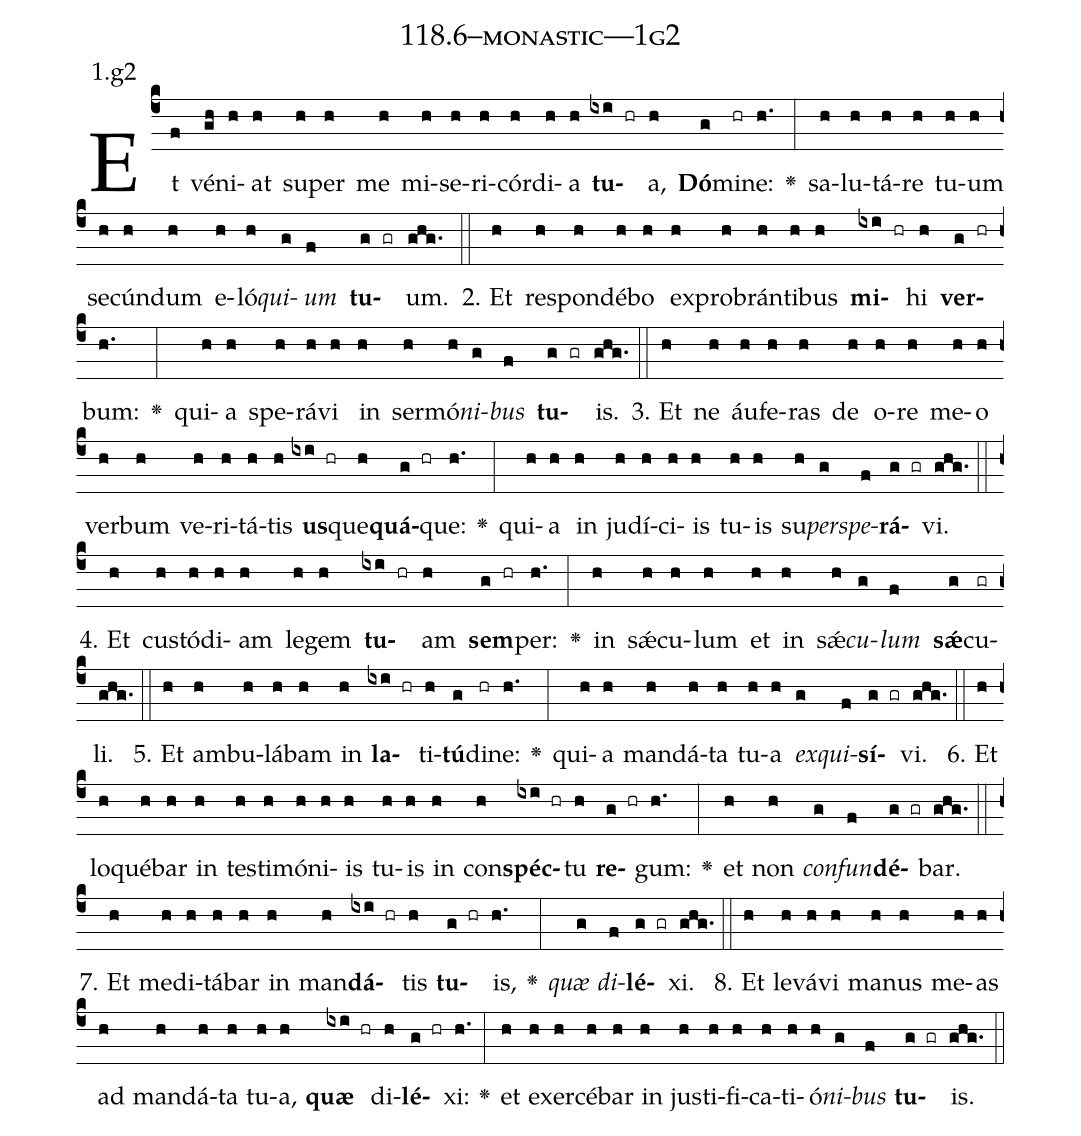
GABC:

name: 118.6--monastic---1g2;
annotation: 1.g2;
%%
(c4)Et(f) vé(gh)ni(h)at(h) su(h)per(h) me(h) mi(h)se(h)ri(h)cór(h)di(h)a(h) <b>tu</b>(ixi hr)a,(h) <b>Dó</b>(g)mi(hr)ne:(h.) <v>\greheightstar</v>(:) sa(h)lu(h)tá(h)re(h) tu(h)um(h) se(h)cún(h)dum(h) e(h)ló(h)<i>qui</i>(g)<i>um</i>(f) <b>tu</b>(g gr)um.(ghg.) (::)
2. Et(h) re(h)spon(h)dé(h)bo(h) ex(h)pro(h)brán(h)ti(h)bus(h) <b>mi</b>(ixi hr)hi(h) <b>ver</b>(g hr)bum:(h.) <v>\greheightstar</v>(:) qui(h)a(h) spe(h)rá(h)vi(h) in(h) ser(h)mó(h)<i>ni</i>(g)<i>bus</i>(f) <b>tu</b>(g gr)is.(ghg.) (::)
3. Et(h) ne(h) áu(h)fe(h)ras(h) de(h) o(h)re(h) me(h)o(h) ver(h)bum(h) ve(h)ri(h)tá(h)tis(h) <b>us</b>(ixi hr)que(h)<b>quá</b>(g hr)que:(h.) <v>\greheightstar</v>(:) qui(h)a(h) in(h) ju(h)dí(h)ci(h)is(h) tu(h)is(h) su(h)<i>per</i>(g)<i>spe</i>(f)<b>rá</b>(g gr)vi.(ghg.) (::)
4. Et(h) cus(h)tó(h)di(h)am(h) le(h)gem(h) <b>tu</b>(ixi hr)am(h) <b>sem</b>(g hr)per:(h.) <v>\greheightstar</v>(:) in(h) sǽ(h)cu(h)lum(h) et(h) in(h) sǽ(h)<i>cu</i>(g)<i>lum</i>(f) <b>sǽ</b>(g)cu(gr)li.(ghg.) (::)
5. Et(h) am(h)bu(h)lá(h)bam(h) in(h) <b>la</b>(ixi hr)ti(h)<b>tú</b>(g)di(hr)ne:(h.) <v>\greheightstar</v>(:) qui(h)a(h) man(h)dá(h)ta(h) tu(h)a(h) <i>ex</i>(g)<i>qui</i>(f)<b>sí</b>(g gr)vi.(ghg.) (::)
6. Et(h) lo(h)qué(h)bar(h) in(h) tes(h)ti(h)mó(h)ni(h)is(h) tu(h)is(h) in(h) con(h)<b>spéc</b>(ixi hr)tu(h) <b>re</b>(g hr)gum:(h.) <v>\greheightstar</v>(:) et(h) non(h) <i>con</i>(g)<i>fun</i>(f)<b>dé</b>(g gr)bar.(ghg.) (::)
7. Et(h) me(h)di(h)tá(h)bar(h) in(h) man(h)<b>dá</b>(ixi hr)tis(h) <b>tu</b>(g hr)is,(h.) <v>\greheightstar</v>(:) <i>quæ</i>(g) <i>di</i>(f)<b>lé</b>(g gr)xi.(ghg.) (::)
8. Et(h) le(h)vá(h)vi(h) ma(h)nus(h) me(h)as(h) ad(h) man(h)dá(h)ta(h) tu(h)a,(h) <b>quæ</b>(ixi hr) di(h)<b>lé</b>(g hr)xi:(h.) <v>\greheightstar</v>(:) et(h) ex(h)er(h)cé(h)bar(h) in(h) jus(h)ti(h)fi(h)ca(h)ti(h)ó(h)<i>ni</i>(g)<i>bus</i>(f) <b>tu</b>(g gr)is.(ghg.) (::)
